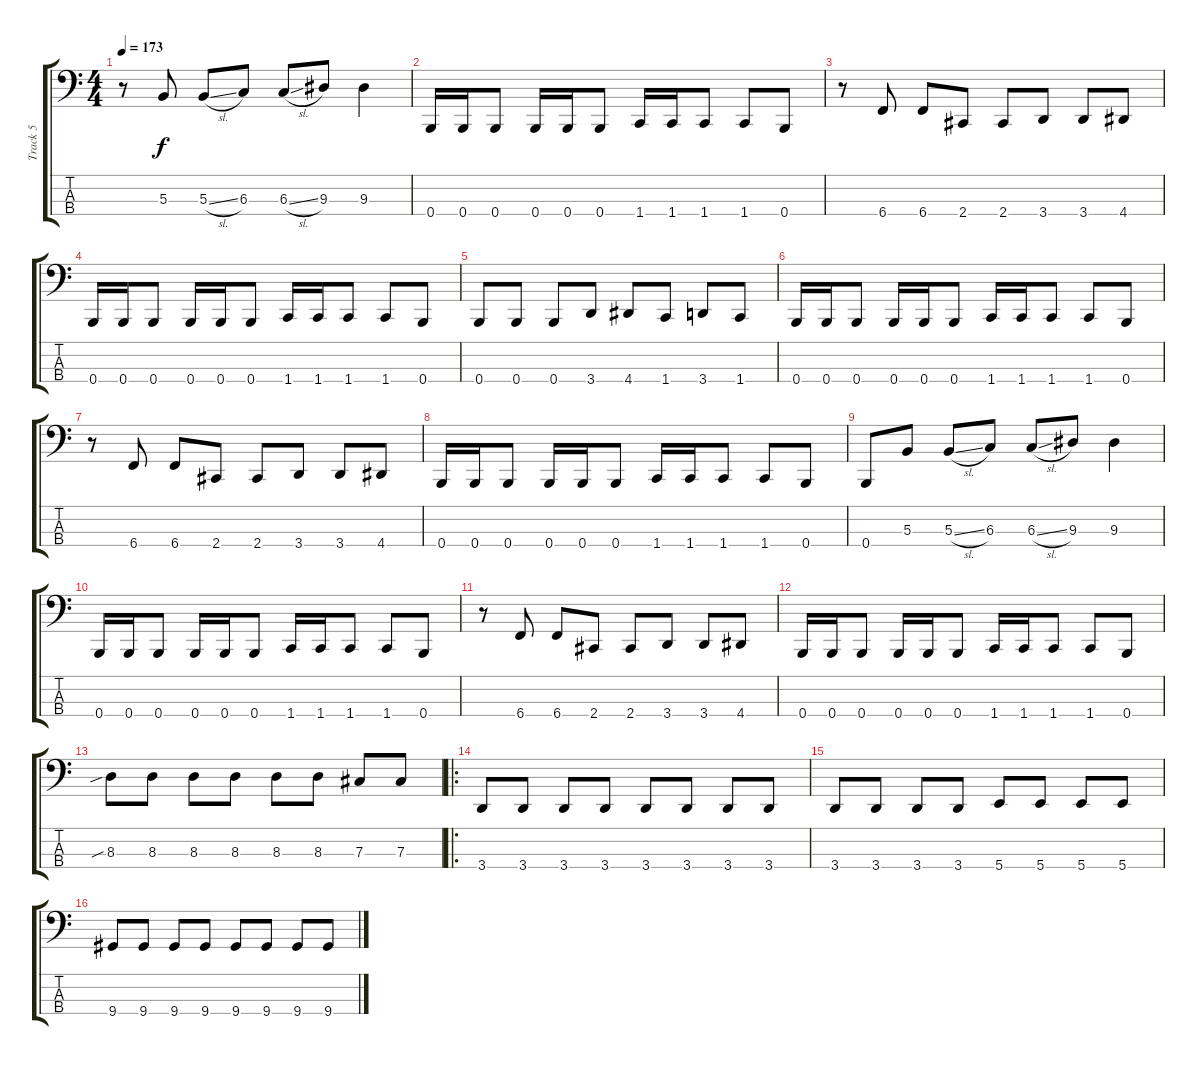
\track ("Track 5" "Track 5") {instrument electricbasspick}
\staff {score tabs}
\tuning (E2 B1 Gb1 B0) {hide}
\ts (4 4)
\tempo 173
\clef f4
\ks c
r.8{dy f} 5.3.8 5.3{sl}.8 6.3.8 6.3{sl}.8 9.3.8 9.3.4 |
0.4.16 0.4.16 0.4.8 0.4.16 0.4.16 0.4.8 1.4.16 1.4.16 1.4.8 1.4.8 0.4.8 |
r.8 6.4.8 6.4.8 2.4.8 2.4.8 3.4.8 3.4.8 4.4.8 |
0.4.16 0.4.16 0.4.8 0.4.16 0.4.16 0.4.8 1.4.16 1.4.16 1.4.8 1.4.8 0.4.8 |
0.4.8 0.4.8 0.4.8 3.4.8 4.4.8 1.4.8 3.4.8 1.4.8 |
0.4.16 0.4.16 0.4.8 0.4.16 0.4.16 0.4.8 1.4.16 1.4.16 1.4.8 1.4.8 0.4.8 |
r.8 6.4.8 6.4.8 2.4.8 2.4.8 3.4.8 3.4.8 4.4.8 |
0.4.16 0.4.16 0.4.8 0.4.16 0.4.16 0.4.8 1.4.16 1.4.16 1.4.8 1.4.8 0.4.8 |
0.4.8 5.3.8 5.3{sl}.8 6.3.8 6.3{sl}.8 9.3.8 9.3.4 |
0.4.16 0.4.16 0.4.8 0.4.16 0.4.16 0.4.8 1.4.16 1.4.16 1.4.8 1.4.8 0.4.8 |
r.8 6.4.8 6.4.8 2.4.8 2.4.8 3.4.8 3.4.8 4.4.8 |
0.4.16 0.4.16 0.4.8 0.4.16 0.4.16 0.4.8 1.4.16 1.4.16 1.4.8 1.4.8 0.4.8 |
8.3{sib}.8 8.3.8 8.3.8 8.3.8 8.3.8 8.3.8 7.3.8 7.3.8 |
\ro
3.4.8 3.4.8 3.4.8 3.4.8 3.4.8 3.4.8 3.4.8 3.4.8 |
3.4.8 3.4.8 3.4.8 3.4.8 5.4.8 5.4.8 5.4.8 5.4.8 |
9.4.8 9.4.8 9.4.8 9.4.8 9.4.8 9.4.8 9.4.8 9.4.8
